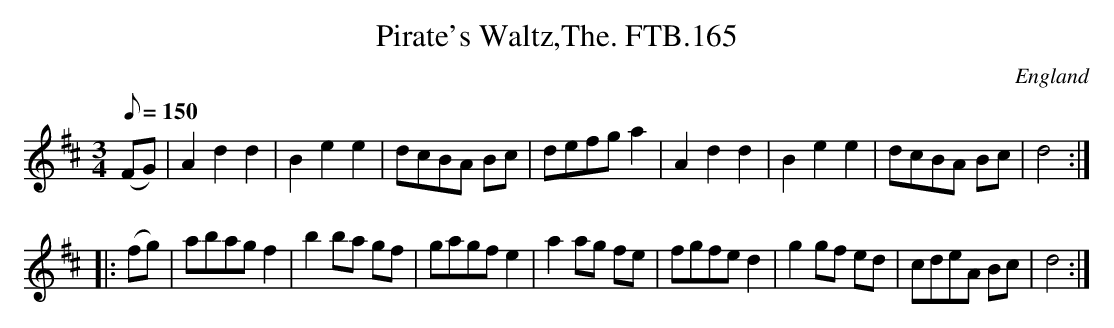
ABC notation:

X:1
T:Pirate's Waltz,The. FTB.165
M:3/4
Q:150
O:England
K:D
(FG)|A2d2d2|B2e2e2|dcBA Bc|defg a2|A2d2d2|B2e2e2|dcBA Bc|d4:|
|:(fg)|abagf2|b2ba gf|gagfe2|a2ag fe|fgfed2|g2gf ed|cdeA Bc|d4:|
